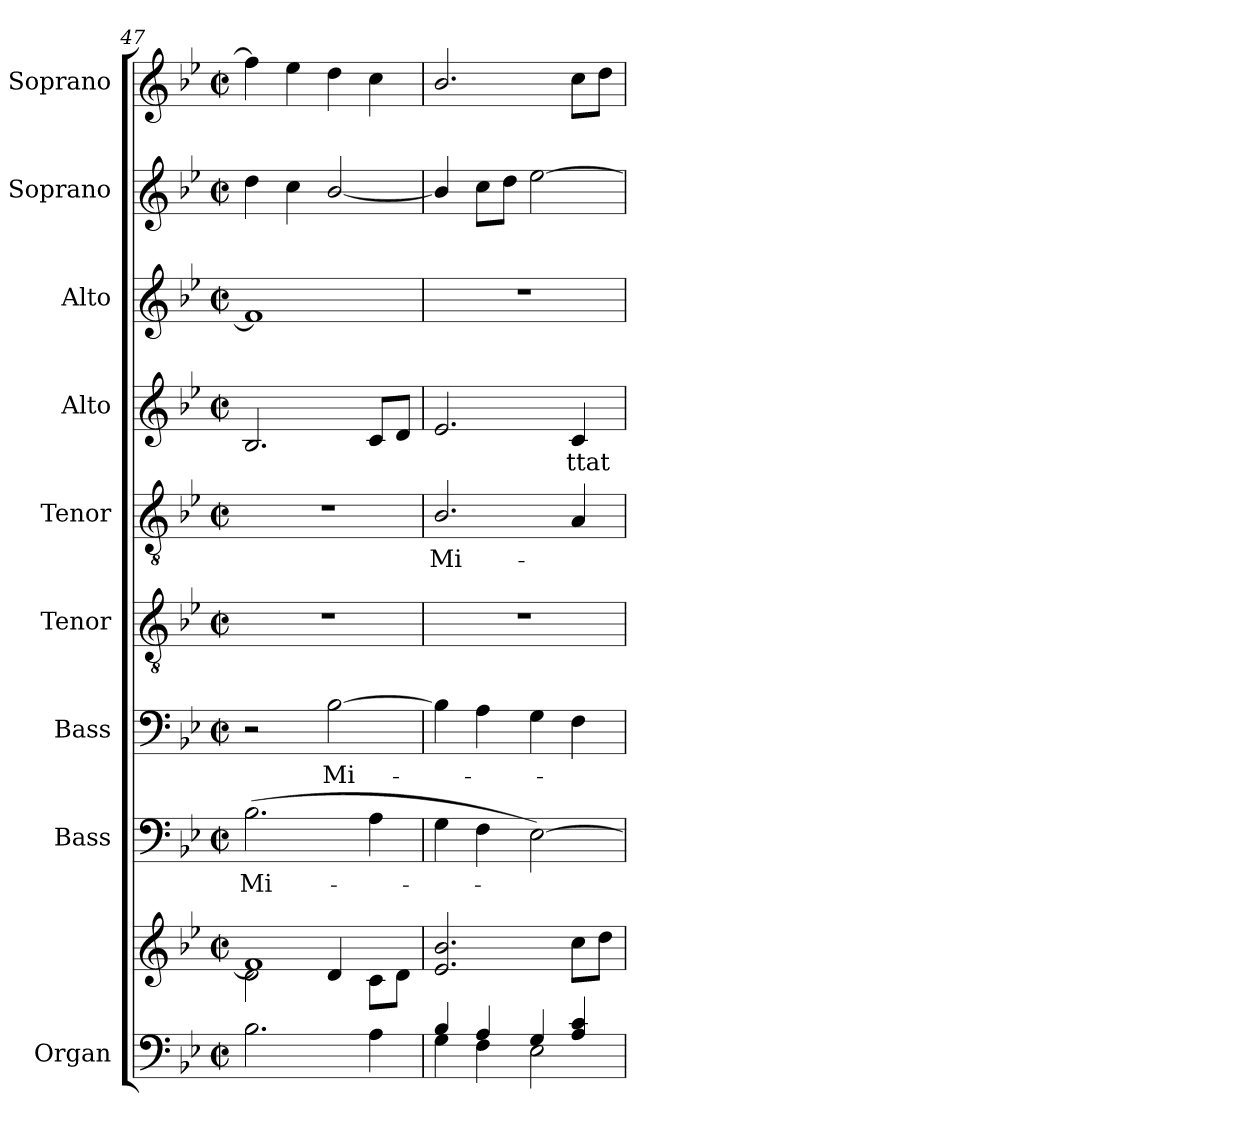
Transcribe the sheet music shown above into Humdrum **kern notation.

**kern	**kern	**kern	**text	**kern	**text	**kern	**kern	**text	**kern	**text	**kern	**kern	**kern
*part9	*part9	*part8	*part8	*part7	*part7	*part6	*part5	*part5	*part4	*part4	*part3	*part2	*part1
*staff10	*staff9	*staff8	*staff8	*staff7	*staff7	*staff6	*staff5	*staff5	*staff4	*staff4	*staff3	*staff2	*staff1
*I"Organ	*	*I"Bass	*	*I"Bass	*	*I"Tenor	*I"Tenor	*	*I"Alto	*	*I"Alto	*I"Soprano	*I"Soprano
*I'Organ.	*	*I'B.	*	*I'B.	*	*I'T.	*I'T.	*	*I'A.	*	*I'A.	*I'S.	*I'S.
*clefF4	*clefG2	*clefF4	*	*clefF4	*	*clefGv2	*clefGv2	*	*clefG2	*	*clefG2	*clefG2	*clefG2
*	*	*	*	*	*	*ITrd7c12	*ITrd7c12	*	*	*	*	*	*
*k[b-e-]	*k[b-e-]	*k[b-e-]	*	*k[b-e-]	*	*k[b-e-]	*k[b-e-]	*	*k[b-e-]	*	*k[b-e-]	*k[b-e-]	*k[b-e-]
*B-:	*B-:	*B-:	*	*B-:	*	*B-:	*B-:	*	*B-:	*	*B-:	*B-:	*B-:
*M2/2	*M2/2	*M2/2	*	*M2/2	*	*M2/2	*M2/2	*	*M2/2	*	*M2/2	*M2/2	*M2/2
*met(c|)	*met(c|)	*met(c|)	*	*met(c|)	*	*met(c|)	*met(c|)	*	*met(c|)	*	*met(c|)	*met(c|)	*met(c|)
=47	=47	=47	=47	=47	=47	=47	=47	=47	=47	=47	=47	=47	=47
*	*^	*	*	*	*	*	*	*	*	*	*	*	*
!	!	!	!	!LO:LY:b:color=#000000	!	!	!	!	!	!	!	!	!	!
2.B-i\	1fi]	2di\	(2.B-i\	Mi-	2r	.	1r	1r	.	2.B-i/	.	1fi]	4ddi\	4ffi\]
.	.	.	.	.	.	.	.	.	.	.	.	.	4cci\	4ee-i\
!	!	!	!	!	!	!LO:LY:b:color=#000000	!	!	!	!	!	!	!	!
.	.	4di/	.	.	[2B-i\	Mi-	.	.	.	.	.	.	[2b-i/	4ddi\
4Ai\	.	8ci\L	4Ai\	.	.	.	.	.	.	8ci/L	.	.	.	4cci\
.	.	8di\J	.	.	.	.	.	.	.	8di/J	.	.	.	.
*	*v	*v	*	*	*	*	*	*	*	*	*	*	*	*
=48	=48	=48	=48	=48	=48	=48	=48	=48	=48	=48	=48	=48	=48
*^	*	*	*	*	*	*	*	*	*	*	*	*	*
*	*	*^	*	*	*	*	*	*	*	*	*	*	*	*
!	!	!	!	!	!	!	!	!	!	!LO:LY:b:color=#000000	!	!	!	!	!
*	*	*v	*v	*	*	*	*	*	*	*	*	*	*	*	*
4B-i/	4Gi\	2.e-i/ 2.b-i	4Gi\	.	4B-i\]	.	1r	2.BB-i/	Mi-	2.e-i/	.	1r	4b-i/]	2.b-i/
4Ai/	4Fi\	.	4Fi\	.	4Ai\	.	.	.	.	.	.	.	8cci\L	.
.	.	.	.	.	.	.	.	.	.	.	.	.	8ddi\J	.
4Gi/	2E-i\	.	[2E-i\)	.	4Gi\	.	.	.	.	.	.	.	[2ee-i\	.
!	!	!	!	!	!	!	!	!	!	!	!LO:LY:b:color=#000000	!	!	!
4Ai/ 4ci	.	8cci\L	.	.	4Fi\	.	.	4AAi/	.	4ci/	-ttat	.	.	8cci\L
.	.	8ddi\J	.	.	.	.	.	.	.	.	.	.	.	8ddi\J
*v	*v	*	*	*	*	*	*	*	*	*	*	*	*	*
=	=	=	=	=	=	=	=	=	=	=	=	=	=
*-	*-	*-	*-	*-	*-	*-	*-	*-	*-	*-	*-	*-	*-
